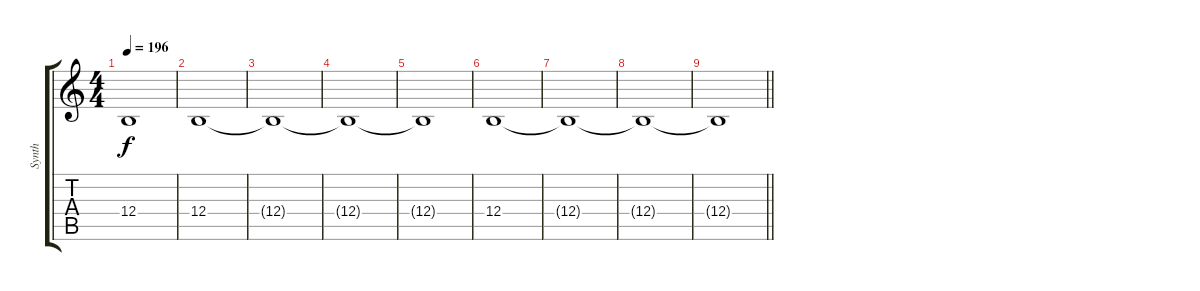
\track ("Synth" "Synth") {instrument synthstrings2}
\staff {score tabs}
\tuning (Db4 Ab3 E3 B2 Gb2 B1) {hide}
\ts (4 4)
\tempo 196
\clef g2
\ks c
12.4{t}.1{dy f} |
12.4.1 |
12.4{t}.1 |
12.4{t}.1 |
12.4{t}.1 |
12.4.1 |
12.4{t}.1 |
12.4{t}.1 |
\barLineRight lightlight
12.4{t}.1
